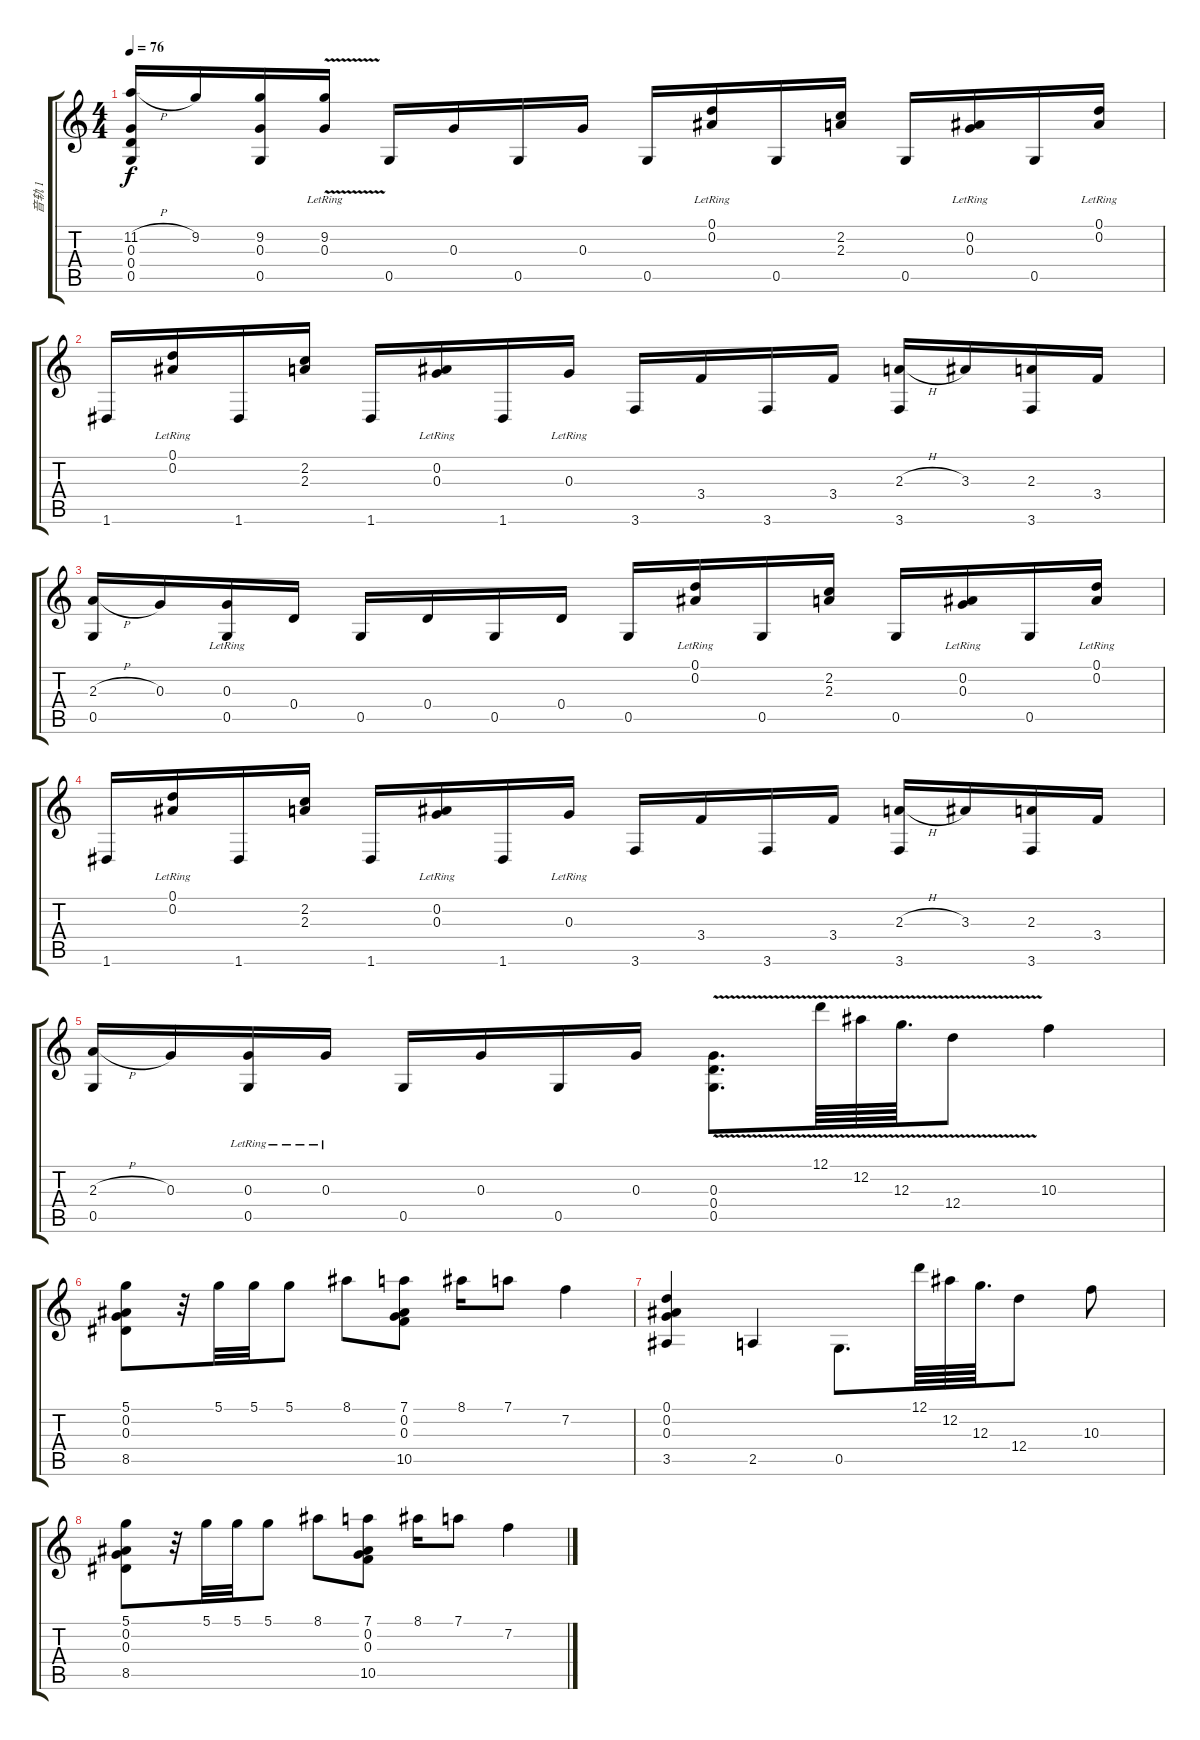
\track ("音轨 1" "音轨 1") {instrument acousticguitarsteel}
\staff {score tabs}
\tuning (D4 Bb3 G3 D3 G2 D2) {hide}
\ts (4 4)
\tempo 76
\clef g2
\ks c
(11.2{h} 0.3 0.4 0.5).16{dy f} 9.2.16 (9.2 0.3 0.5).16 (9.2{v lr} 0.3).16 0.5.16 0.3.16 0.5.16 0.3.16 0.5.16 (0.1{lr} 0.2).16 0.5.16 (2.2 2.3).16 0.5.16 (0.2{lr} 0.3).16 0.5.16 (0.1{lr} 0.2).16 |
1.6.16 (0.1{lr} 0.2).16 1.6.16 (2.2 2.3).16 1.6.16 (0.2{lr} 0.3).16 1.6.16 0.3{lr}.16 3.6.16 3.4.16 3.6.16 3.4.16 (2.3{h} 3.6).16 3.3.16 (2.3 3.6).16 3.4.16 |
(2.3{h} 0.5).16 0.3.16 (0.3{lr} 0.5).16 0.4.16 0.5.16 0.4.16 0.5.16 0.4.16 0.5.16 (0.1{lr} 0.2).16 0.5.16 (2.2 2.3).16 0.5.16 (0.2{lr} 0.3).16 0.5.16 (0.1{lr} 0.2).16 |
1.6.16 (0.1{lr} 0.2).16 1.6.16 (2.2 2.3).16 1.6.16 (0.2{lr} 0.3).16 1.6.16 0.3{lr}.16 3.6.16 3.4.16 3.6.16 3.4.16 (2.3{h} 3.6).16 3.3.16 (2.3 3.6).16 3.4.16 |
(2.3{h} 0.5).16 0.3.16 (0.3{lr} 0.5).16 0.3{lr}.16 0.5.16 0.3.16 0.5.16 0.3.16 (0.3{v} 0.4 0.5).8{d} 12.1{v}.64 12.2{v}.64 12.3{v}.64{d} 12.4{v}.8 10.3.4 |
(5.1 0.2 0.3 8.5).8 r.32 5.1.32 5.1.32 5.1.8 8.1.8 (7.1 0.2 0.3 10.5).8 8.1.16 7.1.8 7.2.4 |
(0.1 0.2 0.3 3.5).4 2.5.4 0.5.8{d} 12.1.64 12.2.64 12.3.64{d} 12.4.8 10.3.8 |
(5.1 0.2 0.3 8.5).8 r.32 5.1.32 5.1.32 5.1.8 8.1.8 (7.1 0.2 0.3 10.5).8 8.1.16 7.1.8 7.2.4
